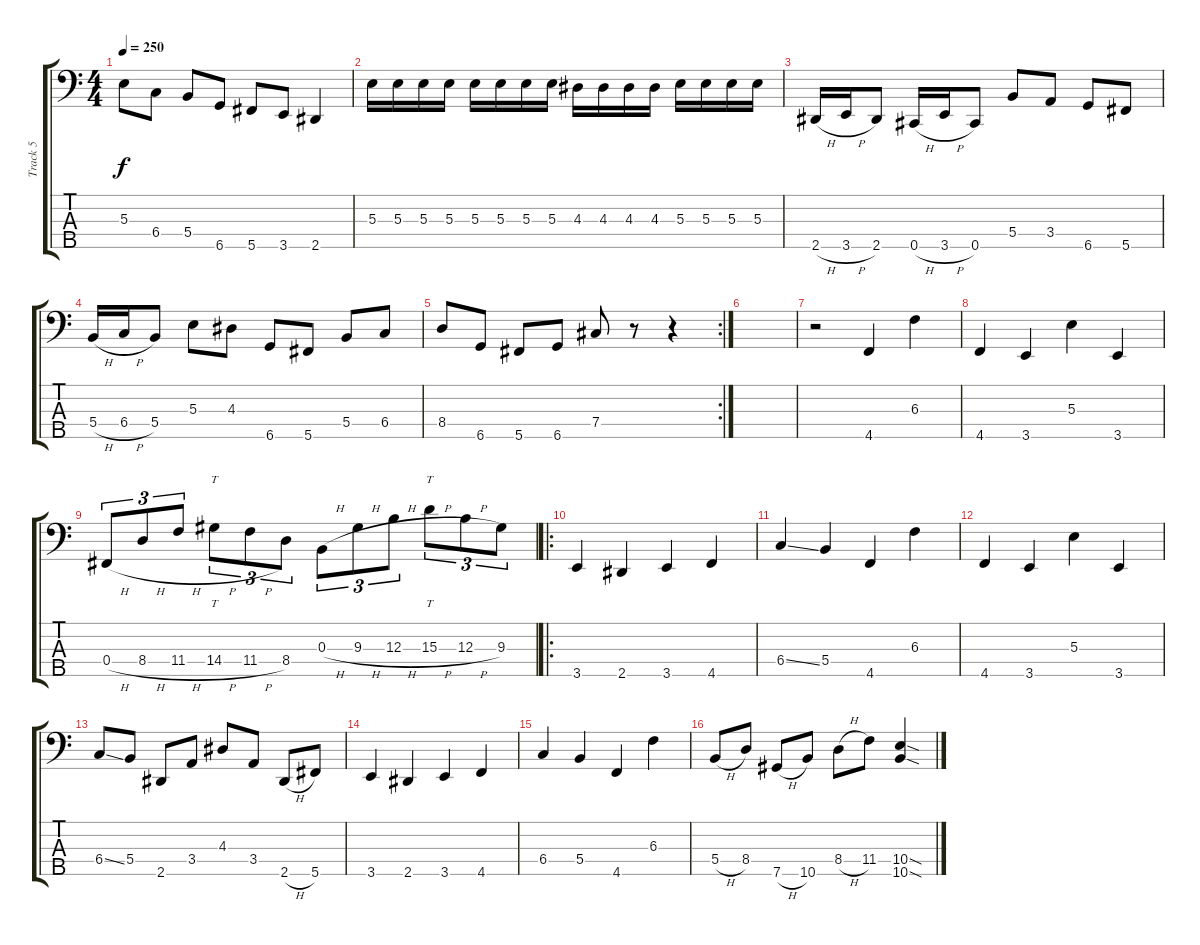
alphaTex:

\track ("Track 5" "Track 5") {instrument electricbassfinger}
\staff {score tabs}
\tuning (A2 E2 B1 Gb1 Db1) {hide}
\ts (4 4)
\tempo 250
\clef f4
\ks c
5.3.8{dy f} 6.4.8 5.4.8 6.5.8 5.5.8 3.5.8 2.5.4 |
5.3.16 5.3.16 5.3.16 5.3.16 5.3.16 5.3.16 5.3.16 5.3.16 4.3.16 4.3.16 4.3.16 4.3.16 5.3.16 5.3.16 5.3.16 5.3.16 |
2.5{h}.16 3.5{h}.16 2.5.8 0.5{h}.16 3.5{h}.16 0.5.8 5.4.8 3.4.8 6.5.8 5.5.8 |
5.4{h}.16 6.4{h}.16 5.4.8 5.3.8 4.3.8 6.5.8 5.5.8 5.4.8 6.4.8 |
\rc 2
8.4.8 6.5.8 5.5.8 6.5.8 7.4.8 r.8 r.4 |
|
r.2 4.5.4 6.3.4 |
4.5.4 3.5.4 5.3.4 3.5.4 |
0.4{h}.8{tu (3 2) instrument electricbassfinger} 8.4{h}.8{tu (3 2)} 11.4{h}.8{tu (3 2)} 14.4{h}.8{tt tu (3 2)} 11.4{h}.8{tu (3 2)} 8.4.8{tu (3 2)} 0.3{h}.8{tu (3 2)} 9.3{h}.8{tu (3 2)} 12.3{h}.8{tu (3 2)} 15.3{h}.8{tt tu (3 2)} 12.3{h}.8{tu (3 2)} 9.3.8{tu (3 2)} |
\ro
3.5.4{instrument slapbass1} 2.5.4 3.5.4 4.5.4 |
6.4{ss}.4 5.4.4 4.5.4 6.3.4 |
4.5.4 3.5.4 5.3.4 3.5.4 |
6.4{ss}.8 5.4.8 2.5.8 3.4.8 4.3.8 3.4.8 2.5{h}.8 5.5.8 |
3.5.4 2.5.4 3.5.4 4.5.4 |
6.4.4 5.4.4 4.5.4 6.3.4 |
5.4{h}.8 8.4.8 7.5{h}.8 10.5.8 8.4{h}.8 11.4.8 (10.4{sod} 10.5{sod}).4
